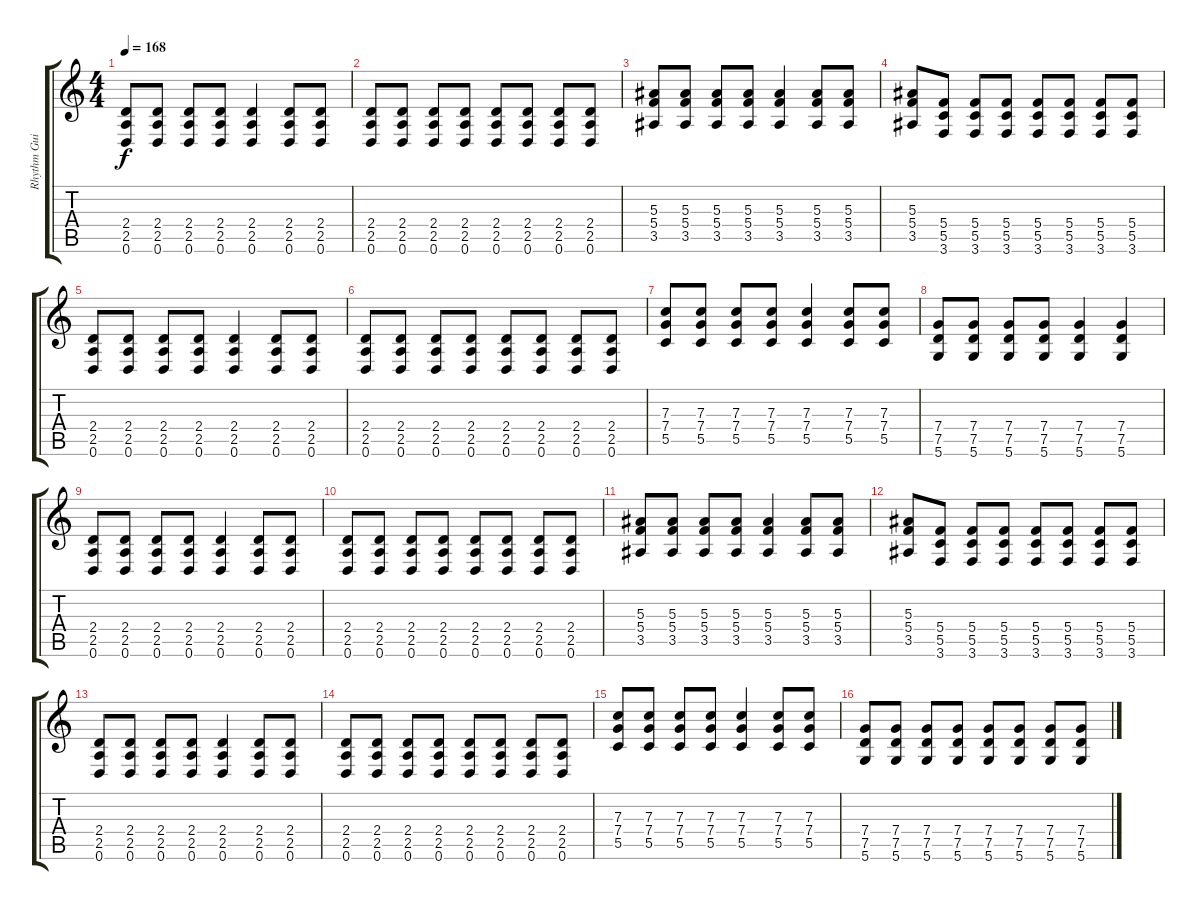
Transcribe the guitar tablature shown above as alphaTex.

\track ("Rhythm Guitar (right)" "Rhythm Gui") {instrument overdrivenguitar}
\staff {score tabs}
\tuning (D4 A3 F3 C3 G2 D2) {hide}
\ts (4 4)
\tempo 168
\clef g2
\ks c
(2.4 2.5 0.6).8{dy f} (2.4 2.5 0.6).8 (2.4 2.5 0.6).8 (2.4 2.5 0.6).8 (2.4 2.5 0.6).4 (2.4 2.5 0.6).8 (2.4 2.5 0.6).8 |
(2.4 2.5 0.6).8 (2.4 2.5 0.6).8 (2.4 2.5 0.6).8 (2.4 2.5 0.6).8 (2.4 2.5 0.6).8 (2.4 2.5 0.6).8 (2.4 2.5 0.6).8 (2.4 2.5 0.6).8 |
(5.3 5.4 3.5).8 (5.3 5.4 3.5).8 (5.3 5.4 3.5).8 (5.3 5.4 3.5).8 (5.3 5.4 3.5).4 (5.3 5.4 3.5).8 (5.3 5.4 3.5).8 |
(5.3 5.4 3.5).8 (5.4 5.5 3.6).8 (5.4 5.5 3.6).8 (5.4 5.5 3.6).8 (5.4 5.5 3.6).8 (5.4 5.5 3.6).8 (5.4 5.5 3.6).8 (5.4 5.5 3.6).8 |
(2.4 2.5 0.6).8 (2.4 2.5 0.6).8 (2.4 2.5 0.6).8 (2.4 2.5 0.6).8 (2.4 2.5 0.6).4 (2.4 2.5 0.6).8 (2.4 2.5 0.6).8 |
(2.4 2.5 0.6).8 (2.4 2.5 0.6).8 (2.4 2.5 0.6).8 (2.4 2.5 0.6).8 (2.4 2.5 0.6).8 (2.4 2.5 0.6).8 (2.4 2.5 0.6).8 (2.4 2.5 0.6).8 |
(7.3 7.4 5.5).8 (7.3 7.4 5.5).8 (7.3 7.4 5.5).8 (7.3 7.4 5.5).8 (7.3 7.4 5.5).4 (7.3 7.4 5.5).8 (7.3 7.4 5.5).8 |
(7.4 7.5 5.6).8 (7.4 7.5 5.6).8 (7.4 7.5 5.6).8 (7.4 7.5 5.6).8 (7.4 7.5 5.6).4 (7.4 7.5 5.6).4 |
(2.4 2.5 0.6).8 (2.4 2.5 0.6).8 (2.4 2.5 0.6).8 (2.4 2.5 0.6).8 (2.4 2.5 0.6).4 (2.4 2.5 0.6).8 (2.4 2.5 0.6).8 |
(2.4 2.5 0.6).8 (2.4 2.5 0.6).8 (2.4 2.5 0.6).8 (2.4 2.5 0.6).8 (2.4 2.5 0.6).8 (2.4 2.5 0.6).8 (2.4 2.5 0.6).8 (2.4 2.5 0.6).8 |
(5.3 5.4 3.5).8 (5.3 5.4 3.5).8 (5.3 5.4 3.5).8 (5.3 5.4 3.5).8 (5.3 5.4 3.5).4 (5.3 5.4 3.5).8 (5.3 5.4 3.5).8 |
(5.3 5.4 3.5).8 (5.4 5.5 3.6).8 (5.4 5.5 3.6).8 (5.4 5.5 3.6).8 (5.4 5.5 3.6).8 (5.4 5.5 3.6).8 (5.4 5.5 3.6).8 (5.4 5.5 3.6).8 |
(2.4 2.5 0.6).8 (2.4 2.5 0.6).8 (2.4 2.5 0.6).8 (2.4 2.5 0.6).8 (2.4 2.5 0.6).4 (2.4 2.5 0.6).8 (2.4 2.5 0.6).8 |
(2.4 2.5 0.6).8 (2.4 2.5 0.6).8 (2.4 2.5 0.6).8 (2.4 2.5 0.6).8 (2.4 2.5 0.6).8 (2.4 2.5 0.6).8 (2.4 2.5 0.6).8 (2.4 2.5 0.6).8 |
(7.3 7.4 5.5).8 (7.3 7.4 5.5).8 (7.3 7.4 5.5).8 (7.3 7.4 5.5).8 (7.3 7.4 5.5).4 (7.3 7.4 5.5).8 (7.3 7.4 5.5).8 |
(7.4 7.5 5.6).8 (7.4 7.5 5.6).8 (7.4 7.5 5.6).8 (7.4 7.5 5.6).8 (7.4 7.5 5.6).8 (7.4 7.5 5.6).8 (7.4 7.5 5.6).8 (7.4 7.5 5.6).8
